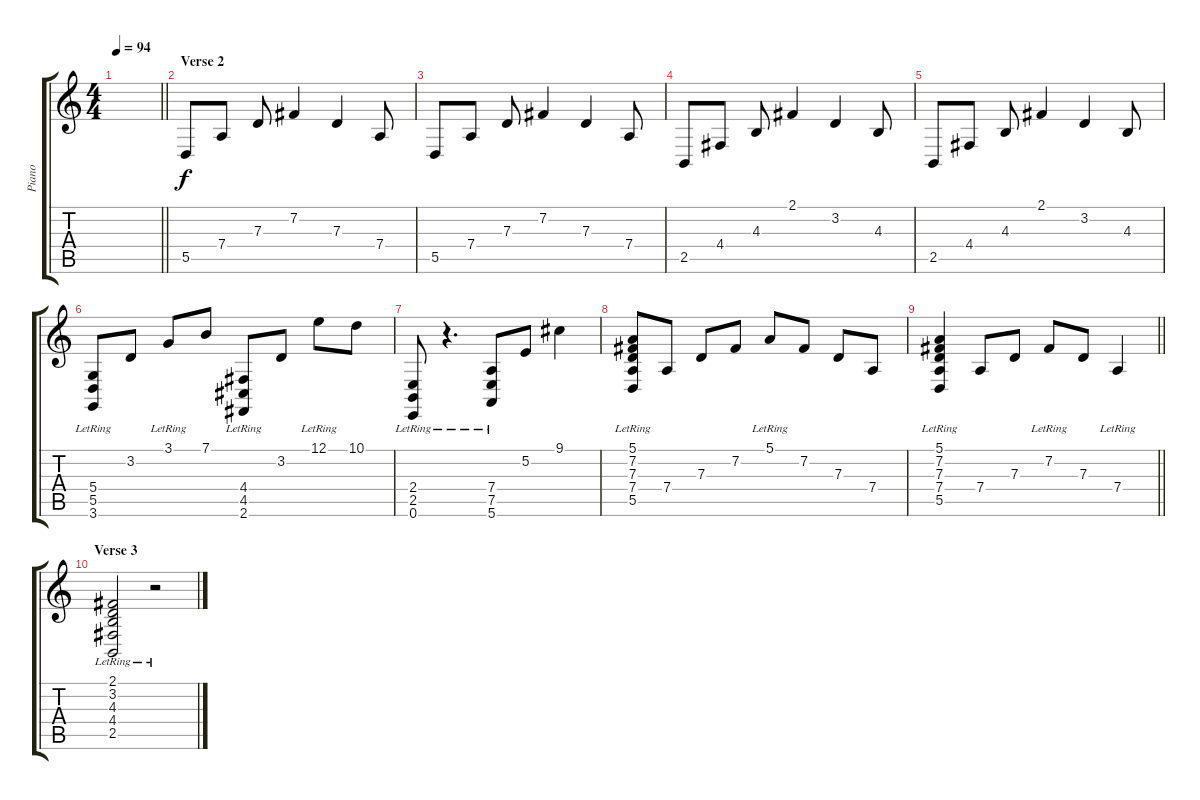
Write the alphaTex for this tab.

\track ("Piano" "Piano") {instrument acousticgrandpiano}
\staff {score tabs}
\tuning (E4 B3 G3 D3 A2 E2) {hide}
\ts (4 4)
\tempo 94
\clef g2
\barLineRight lightlight
\ks c
|
\section ("" "Verse 2")
5.5.8{dy f} 7.4.8 7.3.8 7.2.4 7.3.4 7.4.8 |
5.5.8 7.4.8 7.3.8 7.2.4 7.3.4 7.4.8 |
2.5.8 4.4.8 4.3.8 2.1.4 3.2.4 4.3.8 |
2.5.8 4.4.8 4.3.8 2.1.4 3.2.4 4.3.8 |
(5.4 5.5{lr} 3.6).8 3.2.8 3.1{lr}.8 7.1.8 (4.4 4.5{lr} 2.6).8 3.2.8 12.1{lr}.8 10.1.8 |
(2.4 2.5{lr} 0.6).8 r.4{d} (7.4 7.5 5.6{lr}).8 5.2.8 9.1.4 |
(5.1 7.2 7.3 7.4{lr} 5.5).8 7.4.8 7.3.8 7.2.8 5.1{lr}.8 7.2.8 7.3.8 7.4.8 |
\barLineRight lightlight
(5.1 7.2 7.3 7.4 5.5{lr}).4 7.4.8 7.3.8 7.2{lr}.8 7.3.8 7.4{lr}.4 |
\section ("" "Verse 3")
(2.1 3.2 4.3 4.4{lr} 2.5).2 r.2
